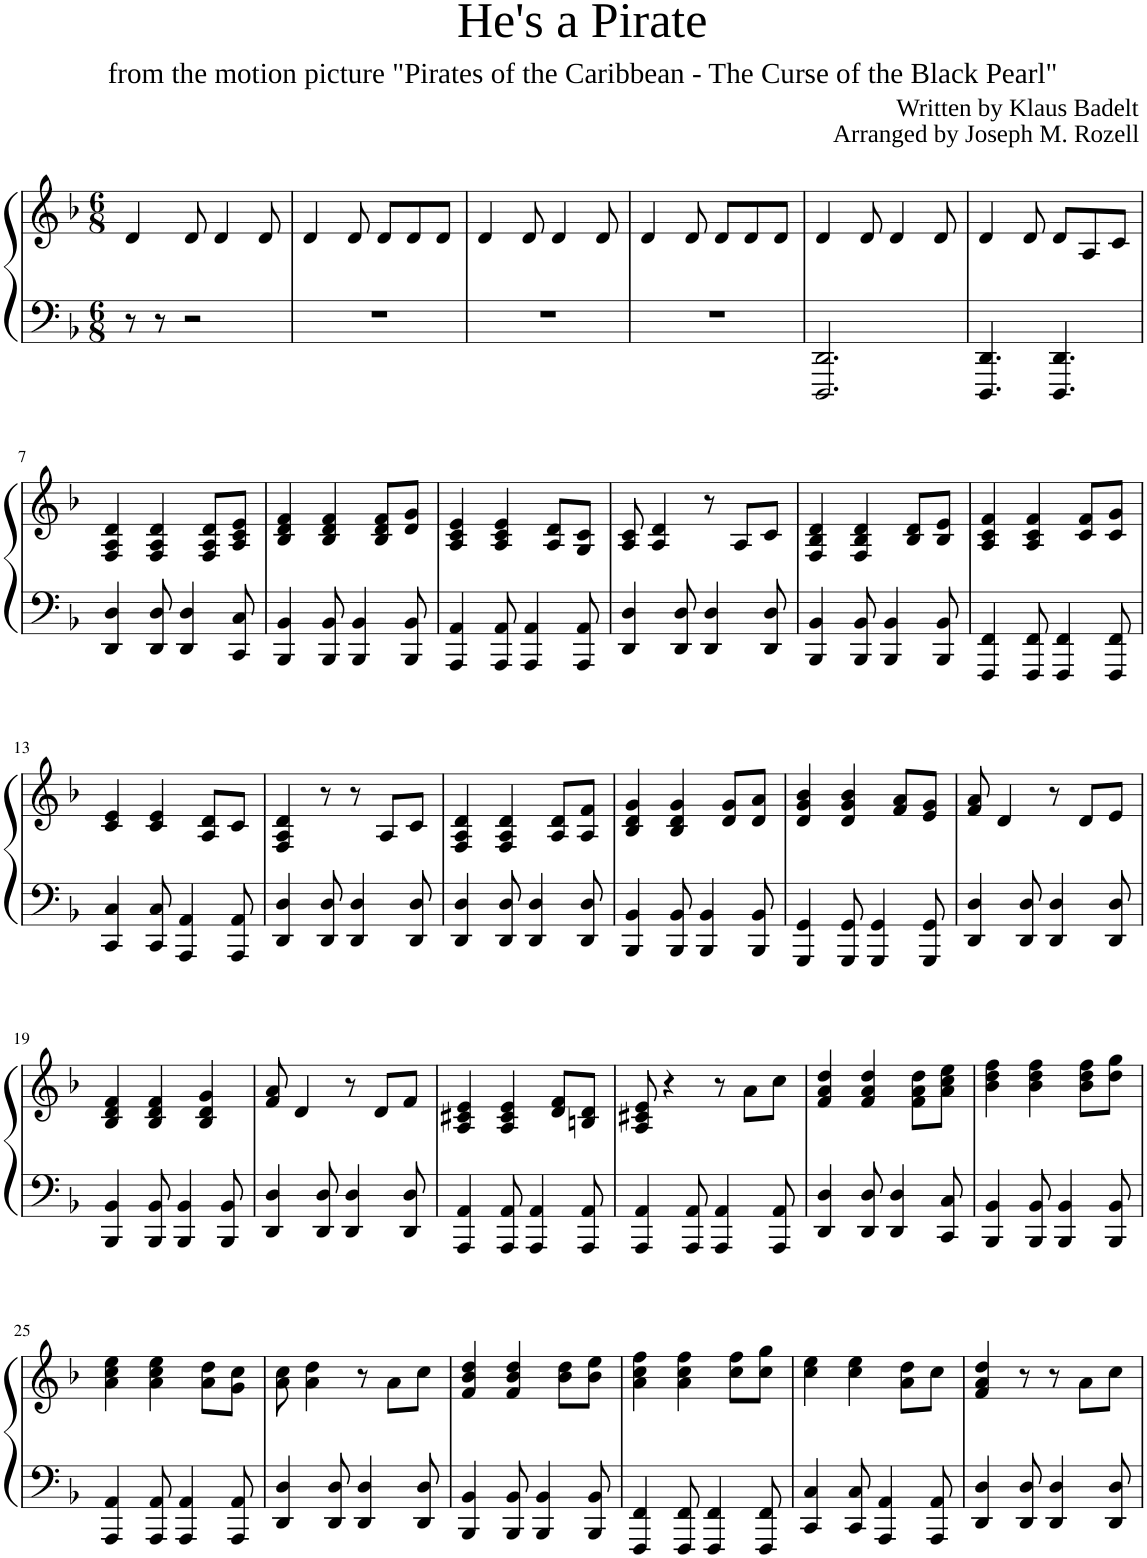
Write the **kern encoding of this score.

**kern	**kern
*part1	*part1
*staff2	*staff1
*I"Piano	*
*I'Pno	*
*clefF4	*clefG2
*k[b-]	*k[b-]
*M6/8	*M6/8
=1	=1
8r	4d/
8r	.
2r	8d/
.	4d/
.	8d/
=2	=2
2.r	4d/
.	8d/
.	8d/L
.	8d/
.	8d/J
=3	=3
2.r	4d/
.	8d/
.	4d/
.	8d/
=4	=4
2.r	4d/
.	8d/
.	8d/L
.	8d/
.	8d/J
=5	=5
2.DDD/ 2.DD/	4d/
.	8d/
.	4d/
.	8d/
=6	=6
4.DDD/ 4.DD/	4d/
.	8d/
4.DDD/ 4.DD/	8d/L
.	8A/
.	8c/J
!!LO:LB:g=z
=7	=7
4DD/ 4D/	4F/ 4A/ 4d/
8DD/ 8D/	4F/ 4A/ 4d/
4DD/ 4D/	.
.	8F/ 8A/ 8d/L
8CC/ 8C/	8A/ 8c/ 8e/J
=8	=8
4BBB-/ 4BB-/	4B-/ 4d/ 4f/
8BBB-/ 8BB-/	4B-/ 4d/ 4f/
4BBB-/ 4BB-/	.
.	8B-/ 8d/ 8f/L
8BBB-/ 8BB-/	8d/ 8g/J
=9	=9
4AAA/ 4AA/	4A/ 4c/ 4e/
8AAA/ 8AA/	4A/ 4c/ 4e/
4AAA/ 4AA/	.
.	8A/ 8d/L
8AAA/ 8AA/	8G/ 8c/J
=10	=10
4DD/ 4D/	8A/ 8c/
.	4A/ 4d/
8DD/ 8D/	.
4DD/ 4D/	8r
.	8A/L
8DD/ 8D/	8c/J
=11	=11
4BBB-/ 4BB-/	4F/ 4B-/ 4d/
8BBB-/ 8BB-/	4F/ 4B-/ 4d/
4BBB-/ 4BB-/	.
.	8B-/ 8d/L
8BBB-/ 8BB-/	8B-/ 8e/J
=12	=12
4FFF/ 4FF/	4A/ 4c/ 4f/
8FFF/ 8FF/	4A/ 4c/ 4f/
4FFF/ 4FF/	.
.	8c/ 8f/L
8FFF/ 8FF/	8c/ 8g/J
!!LO:LB:g=z
=13	=13
4CC/ 4C/	4c/ 4e/
8CC/ 8C/	4c/ 4e/
4AAA/ 4AA/	.
.	8A/ 8d/L
8AAA/ 8AA/	8c/J
=14	=14
4DD/ 4D/	4F/ 4A/ 4d/
8DD/ 8D/	8r
4DD/ 4D/	8r
.	8A/L
8DD/ 8D/	8c/J
=15	=15
4DD/ 4D/	4F/ 4A/ 4d/
8DD/ 8D/	4F/ 4A/ 4d/
4DD/ 4D/	.
.	8A/ 8d/L
8DD/ 8D/	8A/ 8f/J
=16	=16
4BBB-/ 4BB-/	4B-/ 4d/ 4g/
8BBB-/ 8BB-/	4B-/ 4d/ 4g/
4BBB-/ 4BB-/	.
.	8d/ 8g/L
8BBB-/ 8BB-/	8d/ 8a/J
=17	=17
4GGG/ 4GG/	4d/ 4g/ 4b-/
8GGG/ 8GG/	4d/ 4g/ 4b-/
4GGG/ 4GG/	.
.	8f/ 8a/L
8GGG/ 8GG/	8e/ 8g/J
=18	=18
4DD/ 4D/	8f/ 8a/
.	4d/
8DD/ 8D/	.
4DD/ 4D/	8r
.	8d/L
8DD/ 8D/	8e/J
!!LO:LB:g=z
=19	=19
4BBB-/ 4BB-/	4B-/ 4d/ 4f/
8BBB-/ 8BB-/	4B-/ 4d/ 4f/
4BBB-/ 4BB-/	.
.	4B-/ 4d/ 4g/
8BBB-/ 8BB-/	.
=20	=20
4DD/ 4D/	8f/ 8a/
.	4d/
8DD/ 8D/	.
4DD/ 4D/	8r
.	8d/L
8DD/ 8D/	8f/J
=21	=21
4AAA/ 4AA/	4A/ 4c#X/ 4e/
8AAA/ 8AA/	4A/ 4c#/ 4e/
4AAA/ 4AA/	.
.	8d/ 8f/L
8AAA/ 8AA/	8Bn/ 8d/J
=22	=22
4AAA/ 4AA/	8A/ 8c#X/ 8e/
.	4r
8AAA/ 8AA/	.
4AAA/ 4AA/	8r
.	8a\L
8AAA/ 8AA/	8cc\J
=23	=23
4DD/ 4D/	4f/ 4a/ 4dd/
8DD/ 8D/	4f/ 4a/ 4dd/
4DD/ 4D/	.
.	8f\ 8a\ 8dd\L
8CC/ 8C/	8a\ 8cc\ 8ee\J
=24	=24
4BBB-/ 4BB-/	4b-\ 4dd\ 4ff\
8BBB-/ 8BB-/	4b-\ 4dd\ 4ff\
4BBB-/ 4BB-/	.
.	8b-\ 8dd\ 8ff\L
8BBB-/ 8BB-/	8dd\ 8gg\J
!!LO:LB:g=z
=25	=25
4AAA/ 4AA/	4a\ 4cc\ 4ee\
8AAA/ 8AA/	4a\ 4cc\ 4ee\
4AAA/ 4AA/	.
.	8a\ 8dd\L
8AAA/ 8AA/	8g\ 8cc\J
=26	=26
4DD/ 4D/	8a\ 8cc\
.	4a\ 4dd\
8DD/ 8D/	.
4DD/ 4D/	8r
.	8a\L
8DD/ 8D/	8cc\J
=27	=27
4BBB-/ 4BB-/	4f/ 4b-/ 4dd/
8BBB-/ 8BB-/	4f/ 4b-/ 4dd/
4BBB-/ 4BB-/	.
.	8b-\ 8dd\L
8BBB-/ 8BB-/	8b-\ 8ee\J
=28	=28
4FFF/ 4FF/	4a\ 4cc\ 4ff\
8FFF/ 8FF/	4a\ 4cc\ 4ff\
4FFF/ 4FF/	.
.	8cc\ 8ff\L
8FFF/ 8FF/	8cc\ 8gg\J
=29	=29
4CC/ 4C/	4cc\ 4ee\
8CC/ 8C/	4cc\ 4ee\
4AAA/ 4AA/	.
.	8a\ 8dd\L
8AAA/ 8AA/	8cc\J
=30	=30
4DD/ 4D/	4f/ 4a/ 4dd/
8DD/ 8D/	8r
4DD/ 4D/	8r
.	8a\L
8DD/ 8D/	8cc\J
=	=
*-	*-
